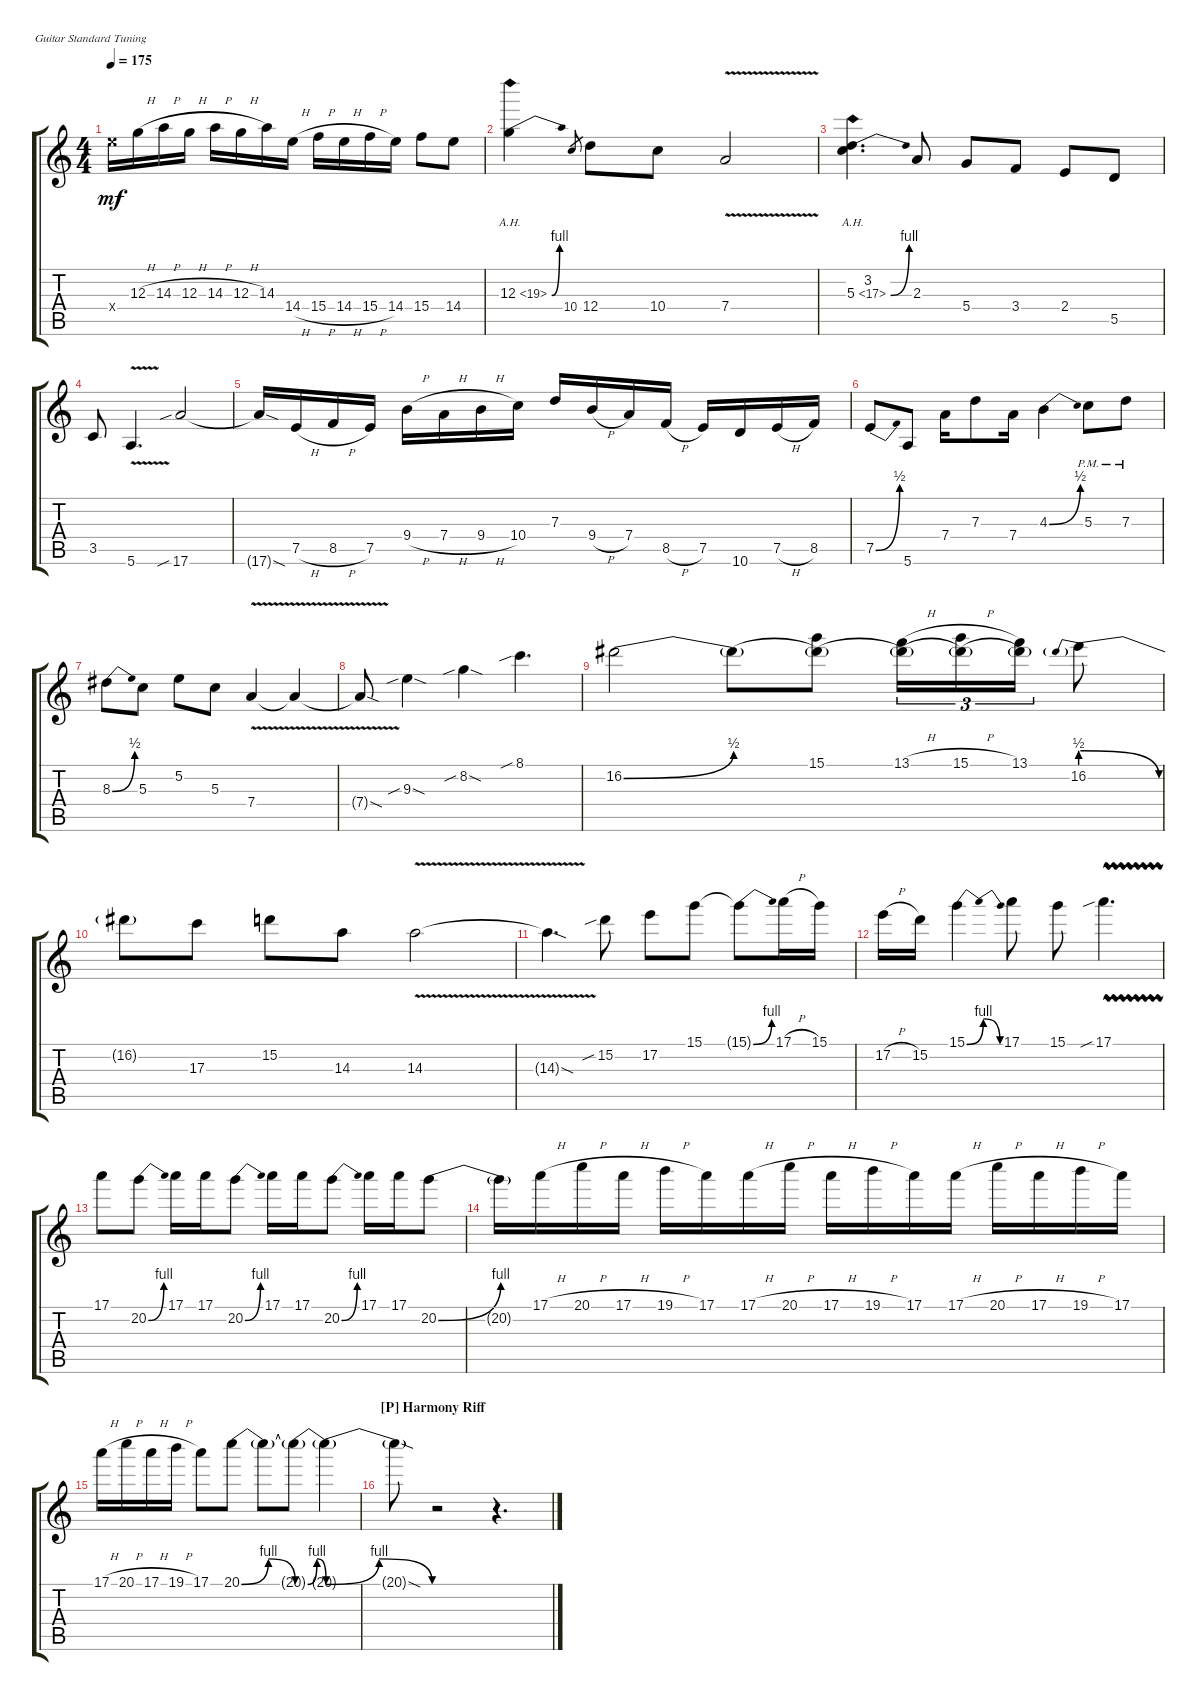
\defaultSystemsLayout 4
\bracketExtendMode groupsimilarinstruments
\singleTrackTrackNamePolicy hidden
\multiTrackTrackNamePolicy hidden
\firstSystemTrackNameOrientation horizontal
\otherSystemsTrackNameOrientation horizontal
\track ("Solo Guitar" "E-Gt") {instrument distortionguitar}
\staff {score tabs}
\tuning (E4 B3 G3 D3 A2 E2)
\ts (4 4)
\tempo 175
\clef g2
\scale
1.03909
\ks c
14.4{x}.16{dy mf} 12.3{h}.16 14.3{h}.16 12.3{h}.16 14.3{h}.16 12.3{h}.16 14.3.16 14.4{h}.16 15.4{h}.16 14.4{h}.16 15.4{h}.16 14.4.16 15.4.8 14.4.8 |
\scale
0.960908 12.3{be (bend 0 0 25.2 4) ah 7}.4 10.4.8{gr} 12.4.8 10.4.8 7.4{v}.2 |
\scale
1.03909 (5.3{be (bend 0 0 30 4) ah 12} 3.2).4{d} 2.3.8 5.4.8 3.4.8 2.4.8 5.5.8 |
\scale
0.960908 3.5.8 5.6{v}.4{d} 17.6{sib}.2 |
\scale
1.03909 17.6{sod t}.16 7.5{h}.16 8.5{h}.16 7.5.16 9.4{h}.16 7.4{h}.16 9.4{h}.16 10.4.16 7.3.16 9.4{h}.16 7.4.16 8.5{h}.16 7.5.16 10.6.16 7.5{h}.16 8.5.16 |
\scale
0.960908 7.5{be (bend 0 0 14.399999999999999 2)}.8 5.6.8 7.4.16 7.3.8 7.4.16 4.3{be (bend 7.199999999999999 0 30 2)}.4 5.3{pm}.8 7.3{pm}.8 |
\scale
1.03909 8.3{be (bend 0 0 15.6 2)}.8 5.3.8 5.2.8 5.3.8 7.4{v}.4 7.4{v t}.4 |
\scale
0.960908 7.4{sod t}.8 9.3{sib sod}.4 8.2{sib sod}.4 8.1{sib}.4{d} |
\scale
1.03909 16.2{be (bend 0.6 0 24 2)}.2 16.2{be (hold 0 0 60 0) t}.8 (15.1 16.2{be (hold 0 0 60 0) t}).8 (13.1{h} 16.2{be (hold 0 0 60 0) t}).16{tu (3 2)} (15.1{h} 16.2{be (hold 0 0 60 0) t}).16{tu (3 2)} (13.1 16.2{be (hold 0 0 60 0) t}).16{tu (3 2)} 16.2{be (prebendrelease 0 2 27 0)}.8 |
\scale
0.960908 16.2{t}.8 17.3.8 15.2.8 14.3.8 14.3{v}.2 |
\scale
1.03909 14.3{sod t}.4{d} 15.2{sib}.8 17.2.8 15.1.8 15.1{be (bend 12.6 0 43.8 4) t}.8 17.1{h}.16 15.1.16 |
\scale
0.960908 17.2{h}.16 15.2.16 15.1{be (bendrelease 0 0 10.2 4 25.2 4 36.6 0)}.4 17.1.8 15.1.8 17.1{vw sib}.4{d} |
\scale
1.03909 17.1.8 20.2{be (bend 0 0 18.599999999999998 4)}.8 17.1.16 17.1.16 20.2{be (bend 0 0 11.4 4)}.8 17.1.16 17.1.16 20.2{be (bend 0 0 11.4 4)}.8 17.1.16 17.1.16 20.2{be (bend 0 0 11.4 4)}.8 |
\scale
0.960908 20.2{be (hold 0 0 60 0) t}.16 17.1{h}.16 20.1{h}.16 17.1{h}.16 19.1{h}.16 17.1.16 17.1{h}.16 20.1{h}.16 17.1{h}.16 19.1{h}.16 17.1.16 17.1{h}.16 20.1{h}.16 17.1{h}.16 19.1{h}.16 17.1.16 |
\scale
1.03909 17.1{h}.16 20.1{h}.16 17.1{h}.16 19.1{h}.16 17.1.8 20.1{be (bendrelease 0 0 10.2 4 20.4 4 30 0)}.8 20.1{t}.8 20.1{be (bendrelease 0 0 10.2 4 20.4 4 30 0) t}.8 20.1{be (bendrelease 0 0 10.2 4 20.4 4 30 0) t}.4 |
\section ("P" "Harmony Riff")
\scale
0.960908 20.1{sod t}.8 r.2 r.4{d}
